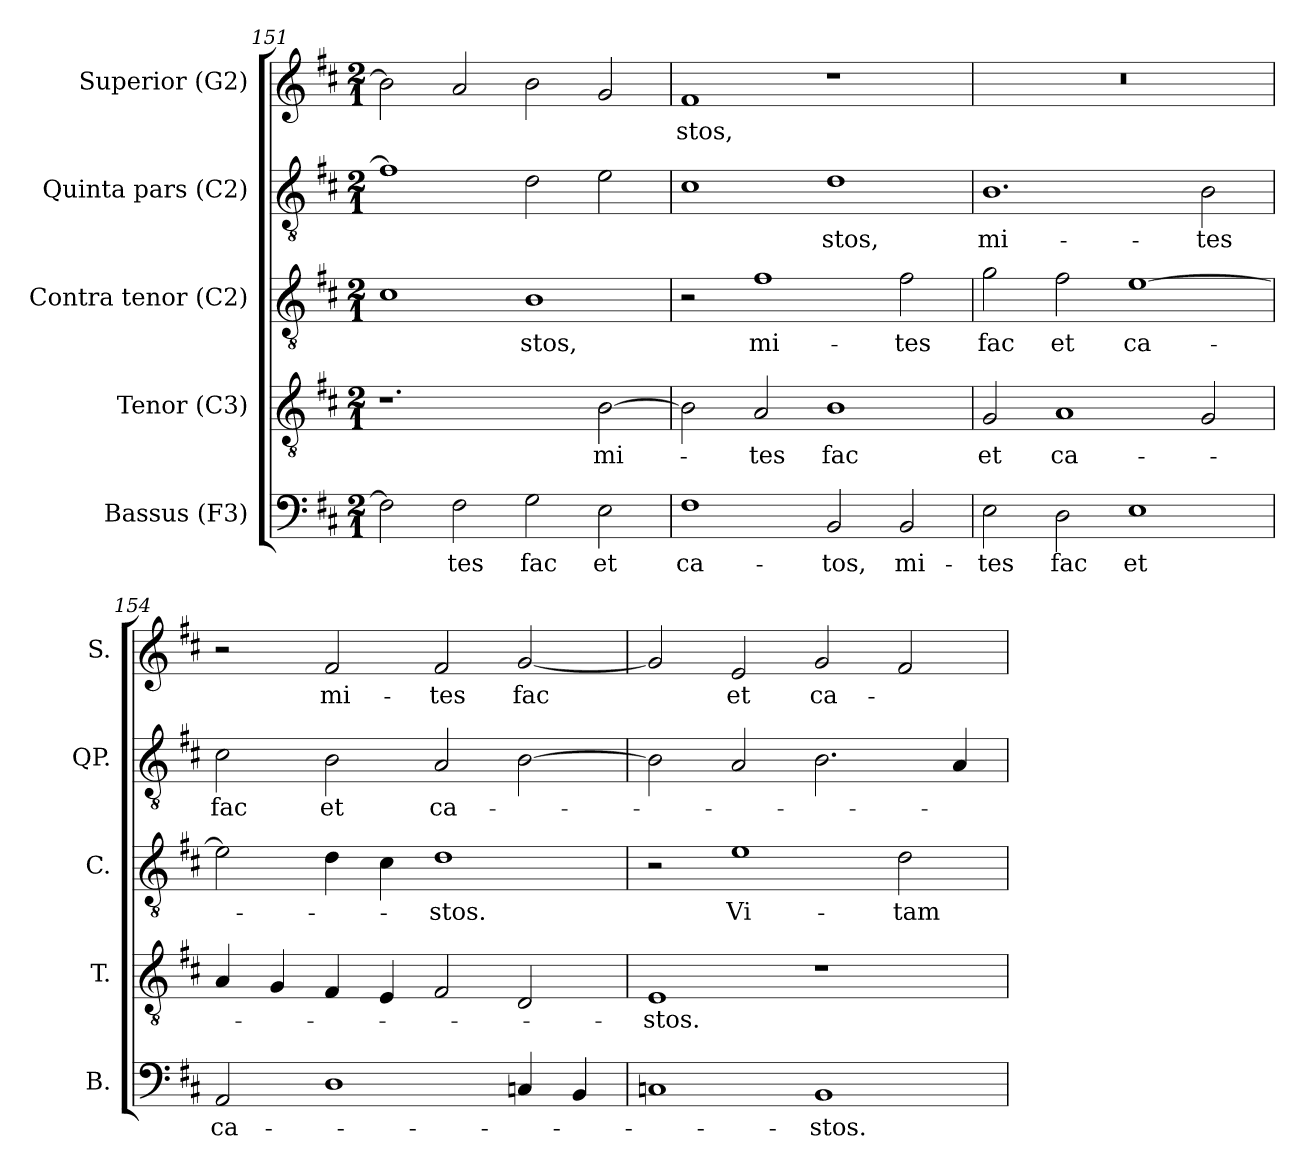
**kern	**text	**kern	**text	**kern	**text	**kern	**text	**kern	**text
*part5	*part5	*part4	*part4	*part3	*part3	*part2	*part2	*part1	*part1
*staff5	*staff5	*staff4	*staff4	*staff3	*staff3	*staff2	*staff2	*staff1	*staff1
*I"Bassus (F3)	*	*I"Tenor (C3)	*	*I"Contra tenor (C2)	*	*I"Quinta pars (C2)	*	*I"Superior (G2)	*
*I'B.	*	*I'T.	*	*I'C.	*	*I'QP.	*	*I'S.	*
!!LO:LB:g=z
*clefF4	*	*clefGv2	*	*clefGv2	*	*clefGv2	*	*clefG2	*
*	*	*ITrd7c12	*	*ITrd7c12	*	*ITrd7c12	*	*	*
*k[f#c#]	*	*k[f#c#]	*	*k[f#c#]	*	*k[f#c#]	*	*k[f#c#]	*
*D:	*	*D:	*	*D:	*	*D:	*	*D:	*
*M2/1	*	*M2/1	*	*M2/1	*	*M2/1	*	*M2/1	*
=151	=151	=151	=151	=151	=151	=151	=151	=151	=151
2F#i\]	.	1.r	.	1C#i	.	1F#i]	.	2bi\]	.
!	!LO:LY:b:color=#000000	!	!	!	!	!	!	!	!
2F#i\	-tes	.	.	.	.	.	.	2ai/	.
!	!LO:LY:b:color=#000000	!	!	!	!	!	!	!	!
!	!	!	!	!	!LO:LY:b:color=#000000	!	!	!	!
2Gi\	fac	.	.	1BBi	-stos,	2Di\	.	2bi\	.
!	!LO:LY:b:color=#000000	!	!	!	!	!	!	!	!
!	!	!	!LO:LY:b:color=#000000	!	!	!	!	!	!
2Ei\	et	[2BBi\	mi-	.	.	2Ei\	.	2gi/	.
=152	=152	=152	=152	=152	=152	=152	=152	=152	=152
!	!LO:LY:b:color=#000000	!	!	!	!	!	!	!	!
!	!	!	!	!	!	!	!	!	!LO:LY:b:color=#000000
1F#i	ca-	2BBi\]	.	2r	.	1C#i	.	1f#i	-stos,
!	!	!	!LO:LY:b:color=#000000	!	!	!	!	!	!
!	!	!	!	!	!LO:LY:b:color=#000000	!	!	!	!
.	.	2AAi/	-tes	1F#i	mi-	.	.	.	.
!	!LO:LY:b:color=#000000	!	!	!	!	!	!	!	!
!	!	!	!LO:LY:b:color=#000000	!	!	!	!	!	!
!	!	!	!	!	!	!	!LO:LY:b:color=#000000	!	!
2BBi/	-tos,	1BBi	fac	.	.	1Di	-stos,	1r	.
!	!LO:LY:b:color=#000000	!	!	!	!	!	!	!	!
!	!	!	!	!	!LO:LY:b:color=#000000	!	!	!	!
2BBi/	mi-	.	.	2F#i\	-tes	.	.	.	.
=153	=153	=153	=153	=153	=153	=153	=153	=153	=153
!	!LO:LY:b:color=#000000	!	!	!	!	!	!	!	!
!	!	!	!LO:LY:b:color=#000000	!	!	!	!	!	!
!	!	!	!	!	!LO:LY:b:color=#000000	!	!	!	!
!	!	!	!	!	!	!	!LO:LY:b:color=#000000	!LO:N:vis=1	!
2Ei\	-tes	2GGi/	et	2Gi\	fac	1.BBi	mi-	0r	.
!	!LO:LY:b:color=#000000	!	!	!	!	!	!	!	!
!	!	!	!LO:LY:b:color=#000000	!	!	!	!	!	!
!	!	!	!	!	!LO:LY:b:color=#000000	!	!	!	!
2Di\	fac	1AAi	ca-	2F#i\	et	.	.	.	.
!	!LO:LY:b:color=#000000	!	!	!	!	!	!	!	!
!	!	!	!	!	!LO:LY:b:color=#000000	!	!	!	!
1Ei	et	.	.	[1Ei	ca-	.	.	.	.
!	!	!	!	!	!	!	!LO:LY:b:color=#000000	!	!
.	.	2GGi/	.	.	.	2BBi\	-tes	.	.
=154	=154	=154	=154	=154	=154	=154	=154	=154	=154
!	!LO:LY:b:color=#000000	!	!	!	!	!	!	!	!
!	!	!	!	!	!	!	!LO:LY:b:color=#000000	!	!
2AAi/	ca-	4AAi/	.	2Ei\]	.	2C#i\	fac	2r	.
.	.	4GGi/	.	.	.	.	.	.	.
!	!	!	!	!	!	!	!LO:LY:b:color=#000000	!	!
!	!	!	!	!	!	!	!	!	!LO:LY:b:color=#000000
1Di	.	4FF#i/	.	4Di\	.	2BBi\	et	2f#i/	mi-
.	.	4EEi/	.	4C#i\	.	.	.	.	.
!	!	!	!	!	!LO:LY:b:color=#000000	!	!	!	!
!	!	!	!	!	!	!	!LO:LY:b:color=#000000	!	!
!	!	!	!	!	!	!	!	!	!LO:LY:b:color=#000000
.	.	2FF#i/	.	1Di	-stos.	2AAi/	ca-	2f#i/	-tes
!	!	!	!	!	!	!	!	!	!LO:LY:b:color=#000000
4Ci/	.	2DDi/	.	.	.	[2BBi\	.	[2gi/	fac
4BBi/	.	.	.	.	.	.	.	.	.
!!LO:PB:g=z
=155	=155	=155	=155	=155	=155	=155	=155	=155	=155
!	!	!	!LO:LY:b:color=#000000	!	!	!	!	!	!
1Cni	.	1EEi	-stos.	2r	.	2BBi\]	.	2gi/]	.
!	!	!	!	!	!LO:LY:b:color=#000000	!	!	!	!
!	!	!	!	!	!	!	!	!	!LO:LY:b:color=#000000
.	.	.	.	1Ei	Vi-	2AAi/	.	2ei/	et
!	!LO:LY:b:color=#000000	!	!	!	!	!	!	!	!
!	!	!	!	!	!	!	!	!	!LO:LY:b:color=#000000
1BBi	-stos.	1r	.	.	.	2.BBi\	.	2gi/	ca-
!	!	!	!	!	!LO:LY:b:color=#000000	!	!	!	!
.	.	.	.	2Di\	-tam	.	.	2f#i/	.
.	.	.	.	.	.	4AAi/	.	.	.
=	=	=	=	=	=	=	=	=	=
*-	*-	*-	*-	*-	*-	*-	*-	*-	*-
